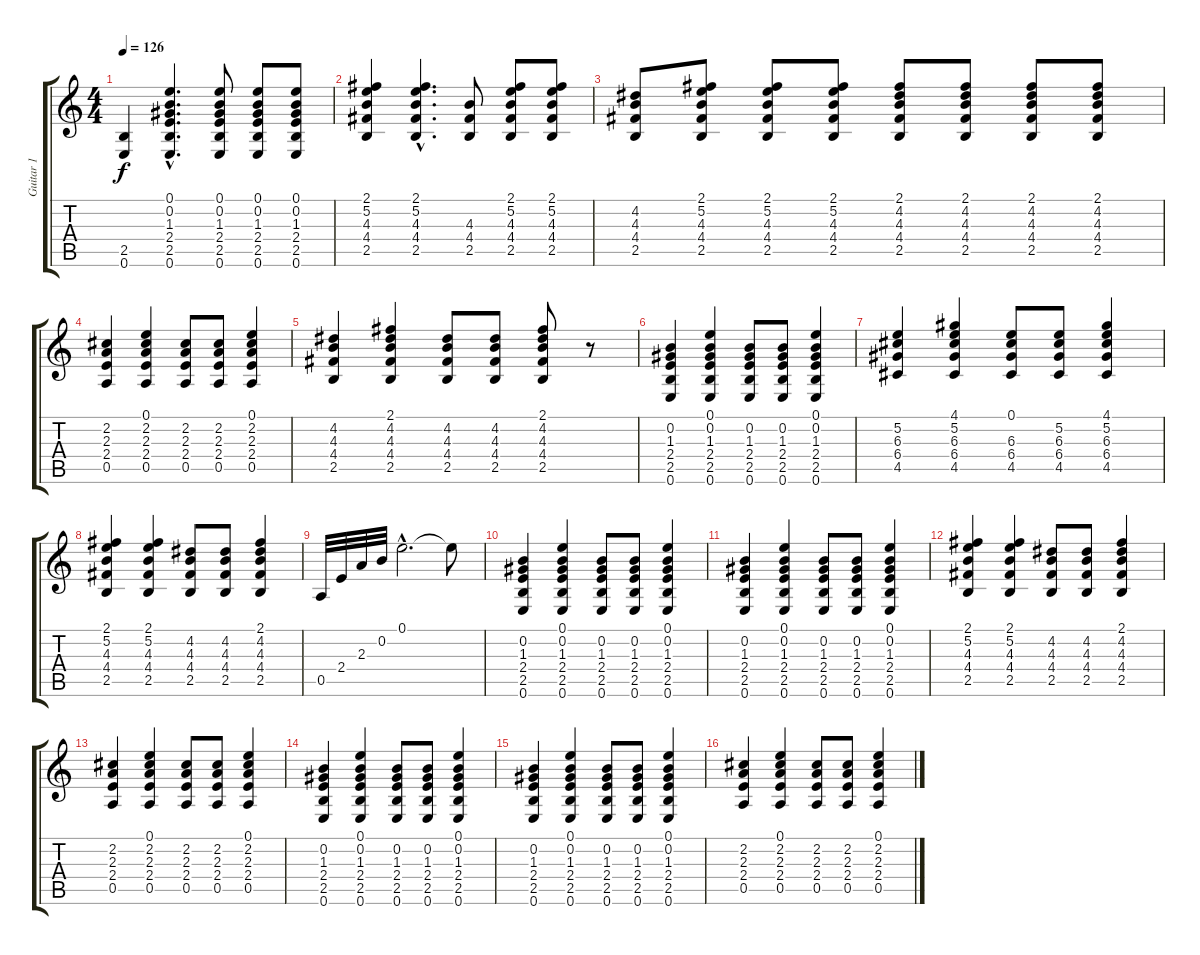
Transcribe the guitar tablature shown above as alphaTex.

\track ("Guitar 1" "Guitar 1") {instrument acousticguitarsteel}
\staff {score tabs}
\tuning (E4 B3 G3 D3 A2 E2) {hide}
\ts (4 4)
\tempo 126
\clef g2
\ks c
(2.5 0.6).4{dy f} (0.1{hac} 0.2{hac} 1.3{hac} 2.4{hac} 2.5{hac} 0.6{hac}).4{d} (0.1 0.2 1.3 2.4 2.5 0.6).8 (0.1 0.2 1.3 2.4 2.5 0.6).8 (0.1 0.2 1.3 2.4 2.5 0.6).8 |
(2.1 5.2 4.3 4.4 2.5).4 (2.1{hac} 5.2{hac} 4.3{hac} 4.4{hac} 2.5{hac}).4{d} (4.3 4.4 2.5).8 (2.1 5.2 4.3 4.4 2.5).8 (2.1 5.2 4.3 4.4 2.5).8 |
(4.2 4.3 4.4 2.5).8 (2.1 5.2 4.3 4.4 2.5).8 (2.1 5.2 4.3 4.4 2.5).8 (2.1 5.2 4.3 4.4 2.5).8 (2.1 4.2 4.3 4.4 2.5).8 (2.1 4.2 4.3 4.4 2.5).8 (2.1 4.2 4.3 4.4 2.5).8 (2.1 4.2 4.3 4.4 2.5).8 |
(2.2 2.3 2.4 0.5).4 (0.1 2.2 2.3 2.4 0.5).4 (2.2 2.3 2.4 0.5).8 (2.2 2.3 2.4 0.5).8 (0.1 2.2 2.3 2.4 0.5).4 |
(4.2 4.3 4.4 2.5).4 (2.1 4.2 4.3 4.4 2.5).4 (4.2 4.3 4.4 2.5).8 (4.2 4.3 4.4 2.5).8 (2.1 4.2 4.3 4.4 2.5).8 r.8 |
(0.2 1.3 2.4 2.5 0.6).4 (0.1 0.2 1.3 2.4 2.5 0.6).4 (0.2 1.3 2.4 2.5 0.6).8 (0.2 1.3 2.4 2.5 0.6).8 (0.1 0.2 1.3 2.4 2.5 0.6).4 |
(5.2 6.3 6.4 4.5).4 (4.1 5.2 6.3 6.4 4.5).4 (0.1 6.3 6.4 4.5).8 (5.2 6.3 6.4 4.5).8 (4.1 5.2 6.3 6.4 4.5).4 |
(2.1 5.2 4.3 4.4 2.5).4 (2.1 5.2 4.3 4.4 2.5).4 (4.2 4.3 4.4 2.5).8 (4.2 4.3 4.4 2.5).8 (2.1 4.2 4.3 4.4 2.5).4 |
0.5.32 2.4.32 2.3.32 0.2.32 0.1{hac}.2{d} 0.1{t}.8 |
(0.2 1.3 2.4 2.5 0.6).4 (0.1 0.2 1.3 2.4 2.5 0.6).4 (0.2 1.3 2.4 2.5 0.6).8 (0.2 1.3 2.4 2.5 0.6).8 (0.1 0.2 1.3 2.4 2.5 0.6).4 |
(0.2 1.3 2.4 2.5 0.6).4 (0.1 0.2 1.3 2.4 2.5 0.6).4 (0.2 1.3 2.4 2.5 0.6).8 (0.2 1.3 2.4 2.5 0.6).8 (0.1 0.2 1.3 2.4 2.5 0.6).4 |
(2.1 5.2 4.3 4.4 2.5).4 (2.1 5.2 4.3 4.4 2.5).4 (4.2 4.3 4.4 2.5).8 (4.2 4.3 4.4 2.5).8 (2.1 4.2 4.3 4.4 2.5).4 |
(2.2 2.3 2.4 0.5).4 (0.1 2.2 2.3 2.4 0.5).4 (2.2 2.3 2.4 0.5).8 (2.2 2.3 2.4 0.5).8 (0.1 2.2 2.3 2.4 0.5).4 |
(0.2 1.3 2.4 2.5 0.6).4 (0.1 0.2 1.3 2.4 2.5 0.6).4 (0.2 1.3 2.4 2.5 0.6).8 (0.2 1.3 2.4 2.5 0.6).8 (0.1 0.2 1.3 2.4 2.5 0.6).4 |
(0.2 1.3 2.4 2.5 0.6).4 (0.1 0.2 1.3 2.4 2.5 0.6).4 (0.2 1.3 2.4 2.5 0.6).8 (0.2 1.3 2.4 2.5 0.6).8 (0.1 0.2 1.3 2.4 2.5 0.6).4 |
(2.2 2.3 2.4 0.5).4 (0.1 2.2 2.3 2.4 0.5).4 (2.2 2.3 2.4 0.5).8 (2.2 2.3 2.4 0.5).8 (0.1 2.2 2.3 2.4 0.5).4
